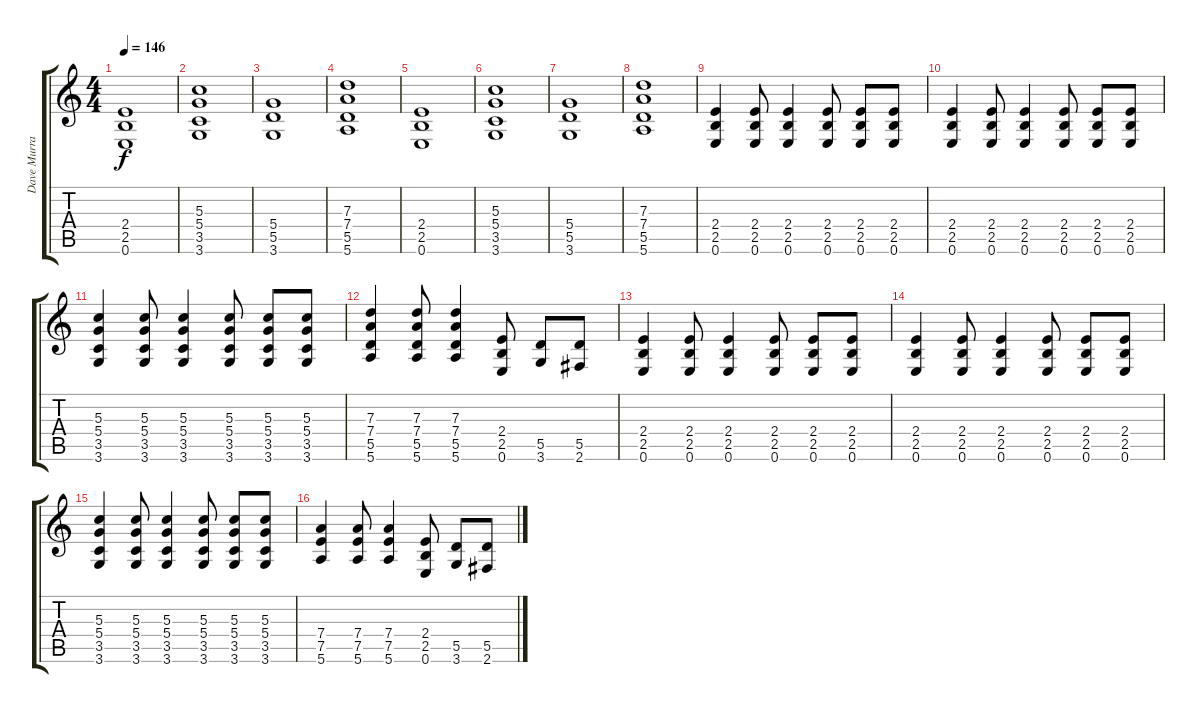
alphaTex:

\track ("Dave Murray" "Dave Murra") {instrument distortionguitar}
\staff {score tabs}
\tuning (E4 B3 G3 D3 A2 E2) {hide}
\ts (4 4)
\tempo 146
\clef g2
\ks c
(2.4 2.5 0.6).1{dy f} |
(5.3 5.4 3.5 3.6).1 |
(5.4 5.5 3.6).1 |
(7.3 7.4 5.5 5.6).1 |
(2.4 2.5 0.6).1 |
(5.3 5.4 3.5 3.6).1 |
(5.4 5.5 3.6).1 |
(7.3 7.4 5.5 5.6).1 |
(2.4 2.5 0.6).4 (2.4 2.5 0.6).8 (2.4 2.5 0.6).4 (2.4 2.5 0.6).8 (2.4 2.5 0.6).8 (2.4 2.5 0.6).8 |
(2.4 2.5 0.6).4 (2.4 2.5 0.6).8 (2.4 2.5 0.6).4 (2.4 2.5 0.6).8 (2.4 2.5 0.6).8 (2.4 2.5 0.6).8 |
(5.3 5.4 3.5 3.6).4 (5.3 5.4 3.5 3.6).8 (5.3 5.4 3.5 3.6).4 (5.3 5.4 3.5 3.6).8 (5.3 5.4 3.5 3.6).8 (5.3 5.4 3.5 3.6).8 |
(7.3 7.4 5.5 5.6).4 (7.3 7.4 5.5 5.6).8 (7.3 7.4 5.5 5.6).4 (2.4 2.5 0.6).8 (5.5 3.6).8 (5.5 2.6).8 |
(2.4 2.5 0.6).4 (2.4 2.5 0.6).8 (2.4 2.5 0.6).4 (2.4 2.5 0.6).8 (2.4 2.5 0.6).8 (2.4 2.5 0.6).8 |
(2.4 2.5 0.6).4 (2.4 2.5 0.6).8 (2.4 2.5 0.6).4 (2.4 2.5 0.6).8 (2.4 2.5 0.6).8 (2.4 2.5 0.6).8 |
(5.3 5.4 3.5 3.6).4 (5.3 5.4 3.5 3.6).8 (5.3 5.4 3.5 3.6).4 (5.3 5.4 3.5 3.6).8 (5.3 5.4 3.5 3.6).8 (5.3 5.4 3.5 3.6).8 |
(7.4 7.5 5.6).4 (7.4 7.5 5.6).8 (7.4 7.5 5.6).4 (2.4 2.5 0.6).8 (5.5 3.6).8 (5.5 2.6).8
